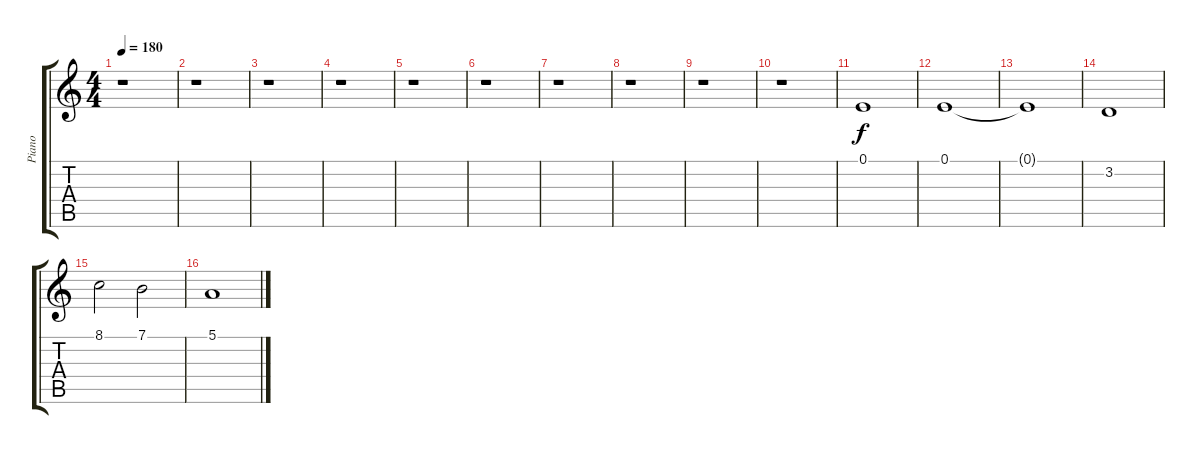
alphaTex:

\track ("Piano" "Piano") {instrument acousticgrandpiano}
\staff {score tabs}
\tuning (E4 B3 G3 D3 A2 E2) {hide}
\ts (4 4)
\tempo 180
\clef g2
\ks c
r.1{dy f} |
r.1 |
r.1 |
r.1 |
r.1 |
r.1 |
r.1 |
r.1 |
r.1 |
r.1 |
0.1.1 |
0.1.1 |
0.1{t}.1 |
3.2.1 |
8.1.2 7.1.2 |
5.1.1
